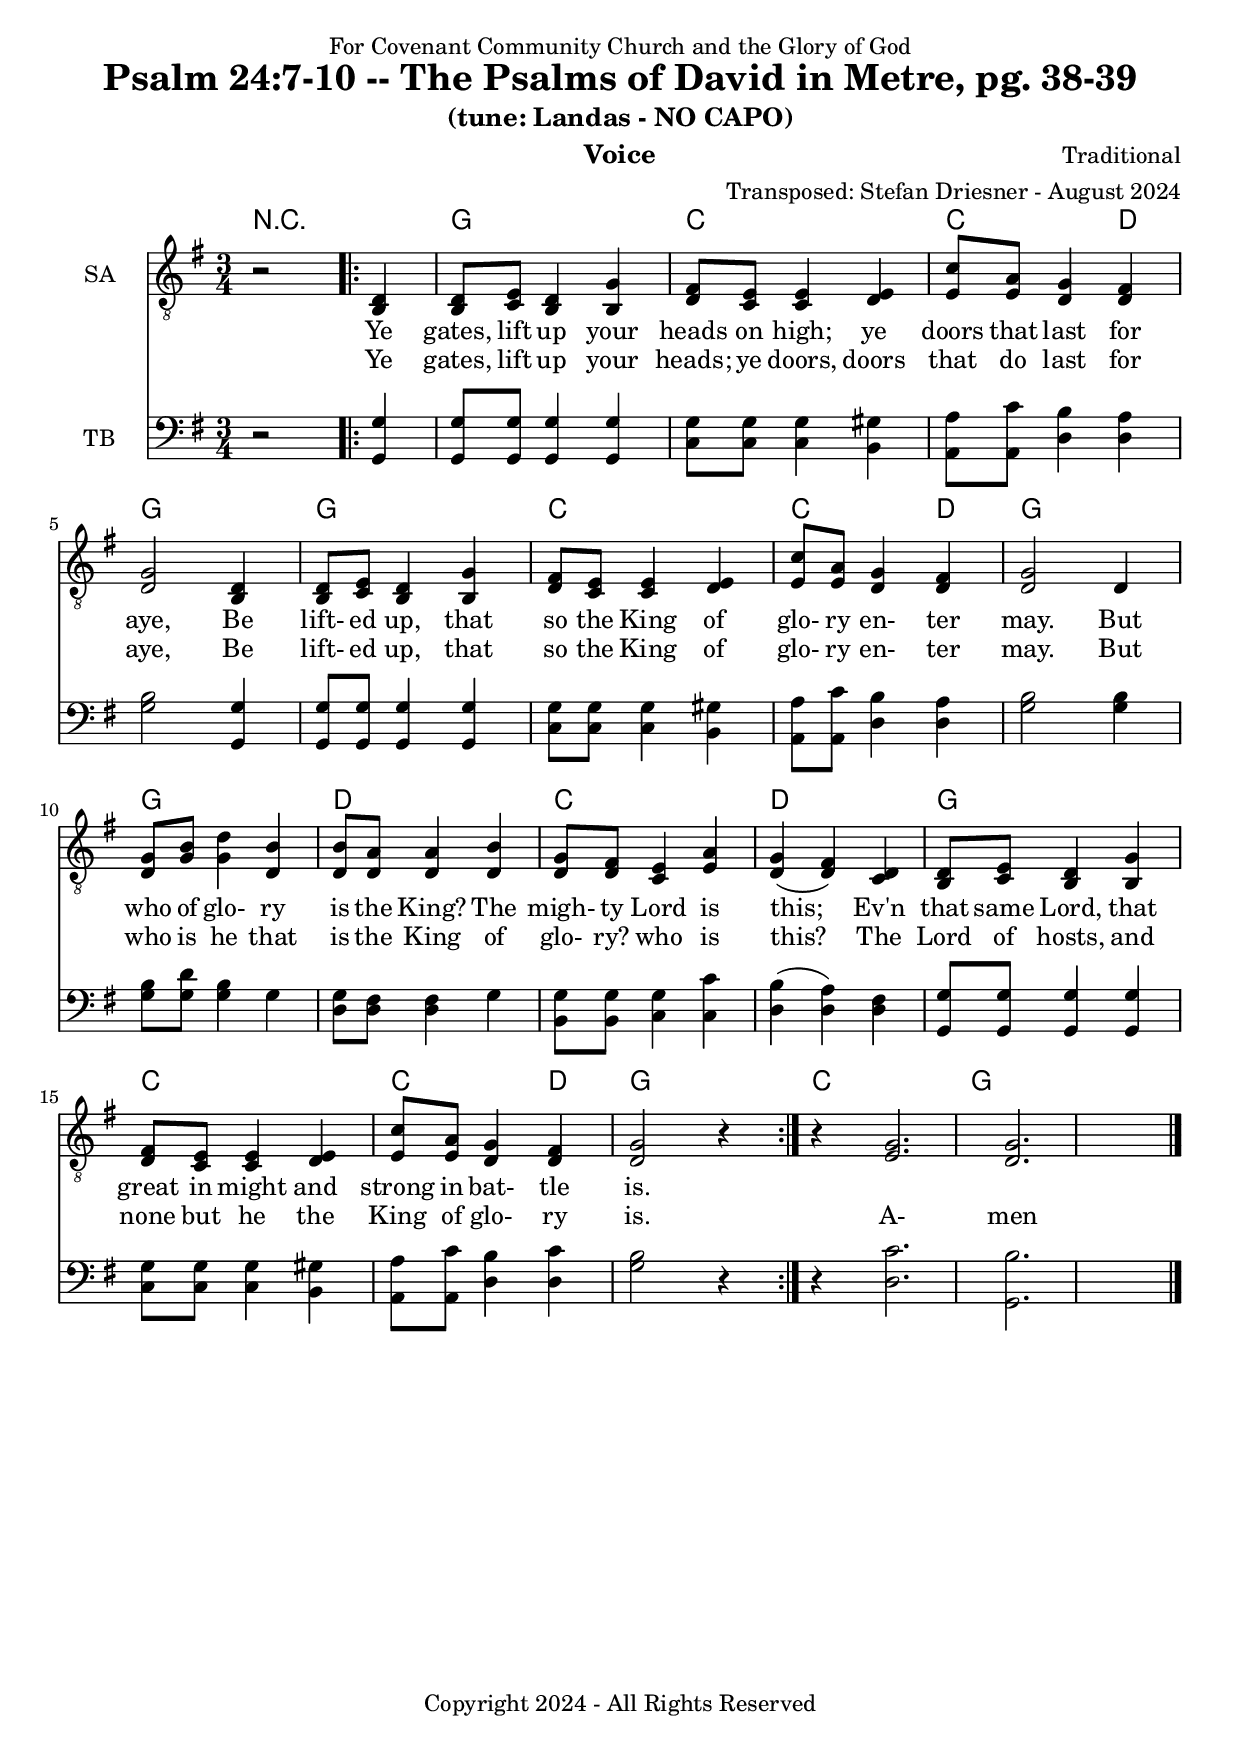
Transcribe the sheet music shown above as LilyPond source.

\version "2.24.1"
\language "english"

% force .mid extension for MIDI file output
#(ly:set-option 'midi-extension "mid")

\header {
  dedication = "For Covenant Community Church and the Glory of God"
  title = "Psalm 24:7-10 -- The Psalms of David in Metre, pg. 38-39"
  subtitle = "(tune: Landas - NO CAPO)"
  instrument = "Voice"
  composer = "Traditional"
  arranger = "Transposed: Stefan Driesner - August 2024"
  meter = ""
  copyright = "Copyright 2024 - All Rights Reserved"
}

global = {
  \key g \major
  \numericTimeSignature
  \time 3/4
}

versesVoiceOne = \lyricmode {
  % Verse 7-8
  Ye gates, lift up your heads on high;
  ye doors that last for aye,
  Be lift- ed up, that so the King
  of glo- ry en- ter may.
  But who of glo- ry is the King?
  The migh- ty Lord is this;
  Ev'n that same Lord, that great in might
  and strong in bat- tle is.
}

versesVoiceTwo = \lyricmode {
  % Verse 9-10
  Ye gates, lift up your heads; ye doors,
  doors that do last for aye,
  Be lift- ed up, that so the King
  of glo- ry en- ter may.
  But who is he that is the King
  of glo- ry? who is this?
  The Lord of hosts, and none but he
  the King of glo- ry is.
  A- men
}

% G major  ^\markup { \fret-diagram "6-3;5-2;4-o;3-o;2-3;1-3;" }
% C9 major ^\markup { \fret-diagram "6-o;5-3;4-2;3-o;2-3;1-3;" }
% D major  ^\markup { \fret-diagram "6-x;5-o;4-o;3-2;2-3;1-2;" }

MelodyVoice = \relative c {
  \global
  \dynamicUp
  % Music follows here.
  {
    r2
    \repeat volta 2
    {
      <d >4 |
      <d  >8  <e  >8  <d  >4  <g  >4  |
      <fs >8  <e  >8  <e  >4  <e  >4  |
      <c' >8  <a  >8  <g  >4  <fs >4  |
      <g  >2                  <d  >4  |
      <d  >8  <e  >8  <d  >4  <g  >4  |
      <fs >8  <e  >8  <e  >4  <e  >4  |
      <c' >8  <a  >8  <g  >4  <fs >4  |
      <g  >2                  <d  >4  |
      <g  >8  <b  >8  <d  >4  <b  >4  |
      <b  >8  <a  >8  <a  >4  <b  >4  |
      <g  >8  <fs >8  <e  >4  <a  >4  |
      <g  >4         (<fs >4) <d  >4  |
      <d  >8  <e  >8  <d  >4  <g  >4  |
      <fs >8  <e  >8  <e  >4  <e  >4  |
      <c' >8  <a  >8  <g  >4  <fs >4  |
      <g  >2
    }
  }
  r4 <g>2. <g>2.
  \bar "|."
}

SAVoice = \relative c {
  \global
  \dynamicUp
  % Music follows here.
  {
    r2
    \repeat volta 2
    {
      <b  d >4 |
      <b  d  >8  <c  e  >8  <b  d  >4  <b  g' >4  |
      <d  fs >8  <c  e  >8  <c  e  >4  <d  e  >4  |
      <e  c' >8  <e  a  >8  <d  g  >4  <d  fs >4  |
      <d  g  >2                        <b  d  >4  |
      <b  d  >8  <c  e  >8  <b  d  >4  <b  g' >4  |
      <d  fs >8  <c  e  >8  <c  e  >4  <d  e  >4  |
      <e  c' >8  <e  a  >8  <d  g  >4  <d  fs >4  |
      <d  g  >2                        <d     >4  |
      <d  g  >8  <g  b  >8  <g  d' >4  <d  b' >4  |
      <d  b' >8  <d  a' >8  <d  a' >4  <d  b' >4  |
      <d  g  >8  <d  fs >8  <c  e  >4  <e  a  >4  |
      <d  g  >4            (<d  fs >4) <c  d  >4  |
      <b  d  >8  <c  e  >8  <b  d  >4  <b  g' >4  |
      <d  fs >8  <c  e  >8  <c  e  >4  <d  e  >4  |
      <e  c' >8  <e  a  >8  <d  g  >4  <d  fs >4  |
      <d  g  >2 r4
    }
  }
  r4 <e  g  >2. <d  g  >2.
  \bar "|."
}

TBVoice = \relative c {
  \global
  \dynamicUp
  % Music follows here.
  {
    r2
    \repeat volta 2
    {
      <g  g' >4 |
      <g  g' >8  <g  g' >8  <g  g' >4  <g  g' >4  |
      <c  g' >8  <c  g' >8  <c  g' >4  <b  gs'>4  |
      <a  a' >8  <a  c' >8  <d  b' >4  <d  a' >4  |
      <g  b  >2                        <g, g' >4  |
      <g  g' >8  <g  g' >8  <g  g' >4  <g  g' >4  |
      <c  g' >8  <c  g' >8  <c  g' >4  <b  gs'>4  |
      <a  a' >8  <a  c' >8  <d  b' >4  <d  a' >4  |
      <g  b  >2                        <g  b  >4  |
      <g  b  >8  <g  d' >8  <g  b  >4  <g     >4  |
      <d  g  >8  <d  fs >8  <d  fs >4  <g     >4  |
      <b, g' >8  <b  g' >8  <c  g' >4  <c  c' >4  |
      <d  b'  >4           (<d  a' >4) <d  fs >4  |
      <g, g'  >8 <g  g' >8  <g  g' >4  <g  g' >4  |
      <c  g' >8  <c  g' >8  <c  g' >4  <b  gs'>4  |
      <a  a' >8  <a  c' >8  <d  b' >4  <d  c' >4  |
      <g  b  >2 r4
    }
  }
  r4 <d  c'  >2. <g,  b'  >2.
  \bar "|."
}

Chords = \new ChordNames {
  \chordmode {
    r2.
    <g>2. <c>2. <c>2  <d>4 <g>2.
    <g>2. <c>2. <c>2  <d>4 <g>2.
    <g>2. <d>2. <c>2.      <d>2. 
    <g>2. <c>2. <c>2  <d>4 <g>2.
    <c>  <g>
  }
}

MelodyVoicePart = \new Staff \with {
  instrumentName = "Melody"
  midiInstrument = "Voice Oohs"
} { \clef "treble_8" \MelodyVoice }
\addlyrics { \versesVoiceOne }
\addlyrics { \versesVoiceTwo }

SAVoicePart = \new Staff \with {
  instrumentName = "SA"
  midiInstrument = "Voice Oohs"
} { \clef "treble_8" \SAVoice }
\addlyrics { \versesVoiceOne }
\addlyrics { \versesVoiceTwo }

TBVoicePart = \new Staff \with {
  instrumentName = "TB"
  midiInstrument = "Voice Oohs"
} { \clef bass \TBVoice }

\score {
  <<
    \Chords
    % \MelodyVoicePart    
    \SAVoicePart
    \TBVoicePart
  >>
  \layout { }
  \midi {
    \context {
      \Score
      tempoWholesPerMinute = #(ly:make-moment 100 2)
    }
  }
}

%\markup {
%  \fill-line {
%    {
%      \column {
%        \left-align {
%	  "    Amen"
%        }
%      }
%    }
%  }
%}